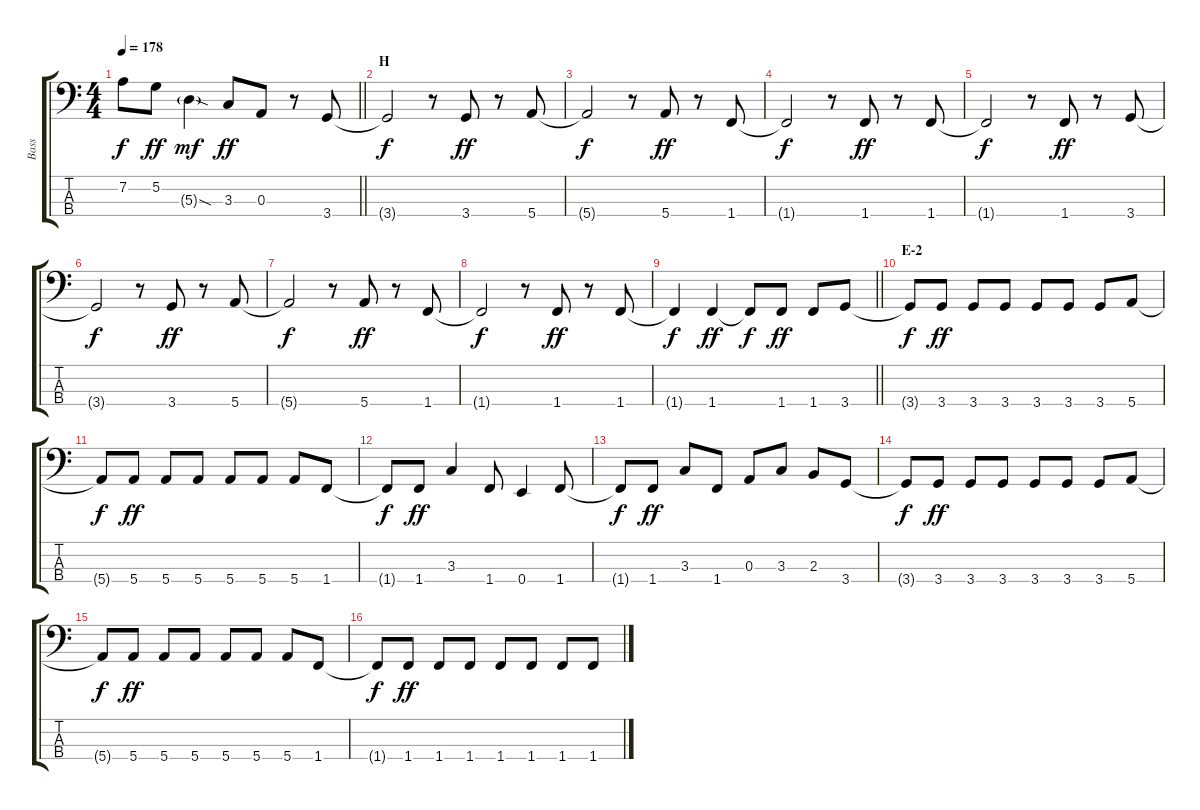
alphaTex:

\track ("Bass" "Bass") {instrument electricbasspick}
\staff {score tabs}
\tuning (G2 D2 A1 E1) {hide}
\ts (4 4)
\tempo 178
\clef f4
\barLineRight lightlight
\ks c
7.2{t}.8{dy f} 5.2.8{dy ff} 5.3{sod g}.4{dy mf} 3.3.8{dy ff} 0.3.8 r.8 3.4.8 |
\section ("" "H")
3.4{t}.2{dy f} r.8 3.4.8{dy ff} r.8 5.4.8 |
5.4{t}.2{dy f} r.8 5.4.8{dy ff} r.8 1.4.8 |
1.4{t}.2{dy f} r.8 1.4.8{dy ff} r.8 1.4.8 |
1.4{t}.2{dy f} r.8 1.4.8{dy ff} r.8 3.4.8 |
3.4{t}.2{dy f} r.8 3.4.8{dy ff} r.8 5.4.8 |
5.4{t}.2{dy f} r.8 5.4.8{dy ff} r.8 1.4.8 |
1.4{t}.2{dy f} r.8 1.4.8{dy ff} r.8 1.4.8 |
\barLineRight lightlight
1.4{t}.4{dy f} 1.4.4{dy ff} 1.4{t}.8{dy f} 1.4.8{dy ff} 1.4.8 3.4.8 |
\section ("" "E-2")
3.4{t}.8{dy f} 3.4.8{dy ff} 3.4.8 3.4.8 3.4.8 3.4.8 3.4.8 5.4.8 |
5.4{t}.8{dy f} 5.4.8{dy ff} 5.4.8 5.4.8 5.4.8 5.4.8 5.4.8 1.4.8 |
1.4{t}.8{dy f} 1.4.8{dy ff} 3.3.4 1.4.8 0.4.4 1.4.8 |
1.4{t}.8{dy f} 1.4.8{dy ff} 3.3.8 1.4.8 0.3.8 3.3.8 2.3.8 3.4.8 |
3.4{t}.8{dy f} 3.4.8{dy ff} 3.4.8 3.4.8 3.4.8 3.4.8 3.4.8 5.4.8 |
5.4{t}.8{dy f} 5.4.8{dy ff} 5.4.8 5.4.8 5.4.8 5.4.8 5.4.8 1.4.8 |
1.4{t}.8{dy f} 1.4.8{dy ff} 1.4.8 1.4.8 1.4.8 1.4.8 1.4.8 1.4.8
